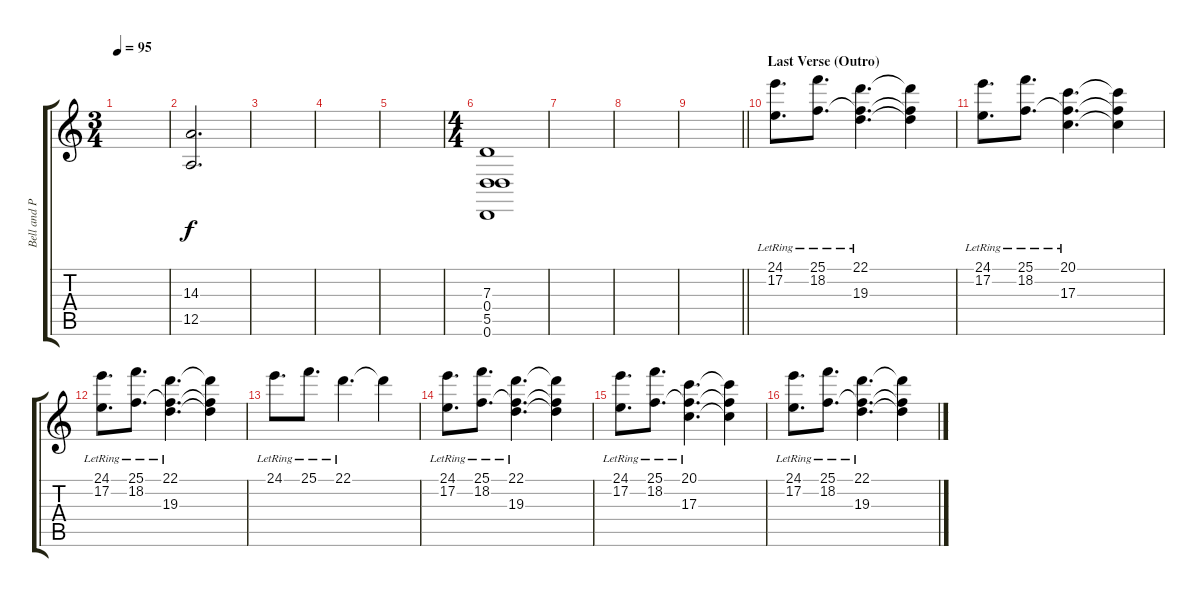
\track ("Bell and Piano" "Bell and P") {instrument tubularbells}
\staff {score tabs}
\tuning (E4 B3 G3 D3 A2 D2) {hide}
\ts (3 4)
\tempo 95
\clef g2
\ks c
|
(14.3 12.5).2{d} |
|
|
|
\ts (4 4)
(7.3 0.4 5.5 0.6).1{dy f volume 16 instrument gunshot} |
|
|
\barLineRight lightlight
|
\section ("" "Last Verse (Outro)")
(24.1{lr} 17.2{lr}).8{d volume 14 instrument acousticgrandpiano} (25.1{lr} 18.2{lr}).8{d} (22.1{lr} 18.2{t} 19.3{lr}).4{d} (22.1{t} 18.2{t} 19.3{t}).4 |
(24.1{lr} 17.2{lr}).8{d} (25.1{lr} 18.2{lr}).8{d} (20.1{lr} 18.2{t} 17.3{lr}).4{d} (20.1{t} 18.2{t} 17.3{t}).4 |
(24.1{lr} 17.2{lr}).8{d} (25.1{lr} 18.2{lr}).8{d} (22.1{lr} 18.2{t} 19.3{lr}).4{d} (22.1{t} 18.2{t} 19.3{t}).4 |
24.1{lr}.8{d} 25.1{lr}.8{d} 22.1{lr}.4{d} 22.1{t}.4 |
(24.1{lr} 17.2{lr}).8{d} (25.1{lr} 18.2{lr}).8{d} (22.1{lr} 18.2{t} 19.3{lr}).4{d} (22.1{t} 18.2{t} 19.3{t}).4 |
(24.1{lr} 17.2{lr}).8{d} (25.1{lr} 18.2{lr}).8{d} (20.1{lr} 18.2{t} 17.3{lr}).4{d} (20.1{t} 18.2{t} 17.3{t}).4 |
(24.1{lr} 17.2{lr}).8{d} (25.1{lr} 18.2{lr}).8{d} (22.1{lr} 18.2{t} 19.3{lr}).4{d} (22.1{t} 18.2{t} 19.3{t}).4
